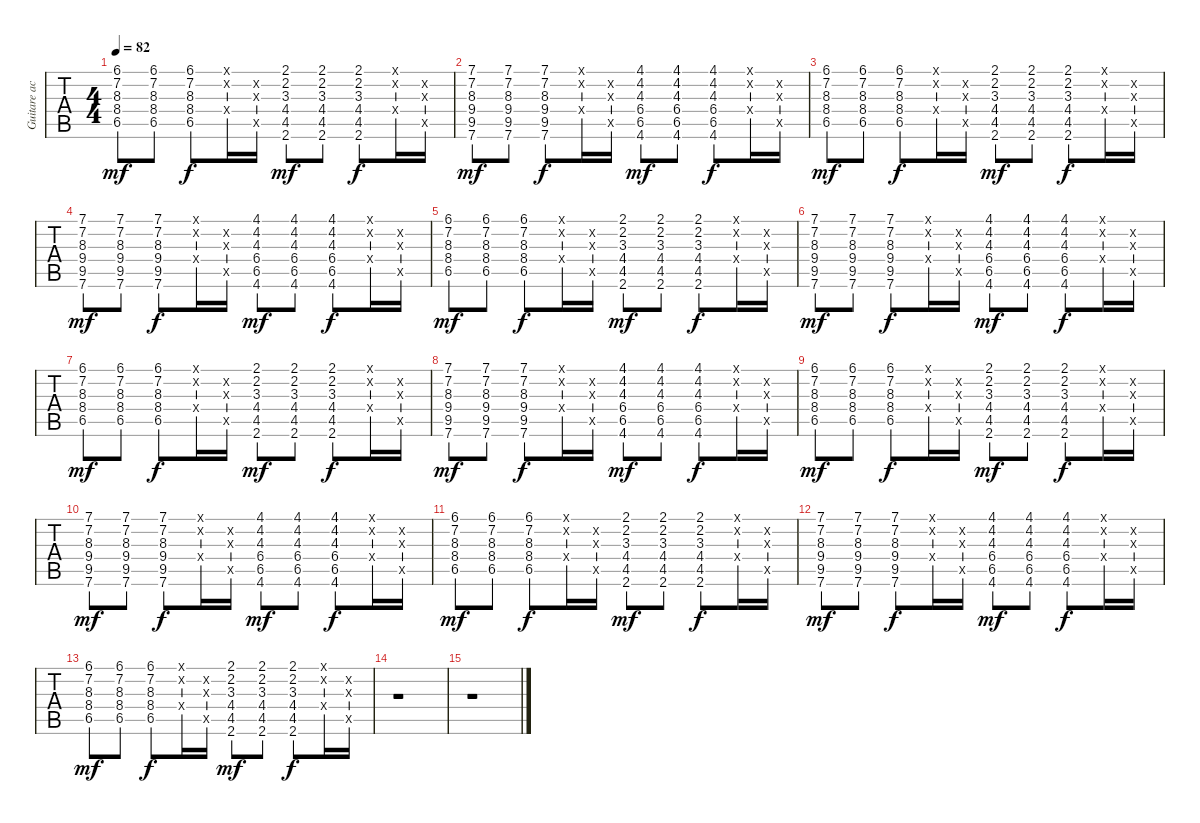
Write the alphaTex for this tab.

\track ("Guitare accoustique" "Guitare ac") {instrument acousticguitarsteel}
\staff {tabs}
\tuning (E4 B3 G3 D3 A2 E2) {hide}
\ts (4 4)
\tempo 82
\clef g2
\ks c
(6.1 7.2 8.3 8.4 6.5).8{dy mf} (6.1 7.2 8.3 8.4 6.5).8 (6.1 7.2 8.3 8.4 6.5).8{dy f} (0.1{x} 0.2{x} 0.4{x}).16 (0.2{x} 0.3{x} 0.5{x}).16 (2.1 2.2 3.3 4.4 4.5 2.6).8{dy mf} (2.1 2.2 3.3 4.4 4.5 2.6).8 (2.1 2.2 3.3 4.4 4.5 2.6).8{dy f} (0.1{x} 0.2{x} 0.4{x}).16 (0.2{x} 0.3{x} 0.5{x}).16 |
(7.1 7.2 8.3 9.4 9.5 7.6).8{dy mf} (7.1 7.2 8.3 9.4 9.5 7.6).8 (7.1 7.2 8.3 9.4 9.5 7.6).8{dy f} (0.1{x} 0.2{x} 0.4{x}).16 (0.2{x} 0.3{x} 0.5{x}).16 (4.1 4.2 4.3 6.4 6.5 4.6).8{dy mf} (4.1 4.2 4.3 6.4 6.5 4.6).8 (4.1 4.2 4.3 6.4 6.5 4.6).8{dy f} (0.1{x} 0.2{x} 0.4{x}).16 (0.2{x} 0.3{x} 0.5{x}).16 |
(6.1 7.2 8.3 8.4 6.5).8{dy mf} (6.1 7.2 8.3 8.4 6.5).8 (6.1 7.2 8.3 8.4 6.5).8{dy f} (0.1{x} 0.2{x} 0.4{x}).16 (0.2{x} 0.3{x} 0.5{x}).16 (2.1 2.2 3.3 4.4 4.5 2.6).8{dy mf} (2.1 2.2 3.3 4.4 4.5 2.6).8 (2.1 2.2 3.3 4.4 4.5 2.6).8{dy f} (0.1{x} 0.2{x} 0.4{x}).16 (0.2{x} 0.3{x} 0.5{x}).16 |
(7.1 7.2 8.3 9.4 9.5 7.6).8{dy mf} (7.1 7.2 8.3 9.4 9.5 7.6).8 (7.1 7.2 8.3 9.4 9.5 7.6).8{dy f} (0.1{x} 0.2{x} 0.4{x}).16 (0.2{x} 0.3{x} 0.5{x}).16 (4.1 4.2 4.3 6.4 6.5 4.6).8{dy mf} (4.1 4.2 4.3 6.4 6.5 4.6).8 (4.1 4.2 4.3 6.4 6.5 4.6).8{dy f} (0.1{x} 0.2{x} 0.4{x}).16 (0.2{x} 0.3{x} 0.5{x}).16 |
(6.1 7.2 8.3 8.4 6.5).8{dy mf} (6.1 7.2 8.3 8.4 6.5).8 (6.1 7.2 8.3 8.4 6.5).8{dy f} (0.1{x} 0.2{x} 0.4{x}).16 (0.2{x} 0.3{x} 0.5{x}).16 (2.1 2.2 3.3 4.4 4.5 2.6).8{dy mf} (2.1 2.2 3.3 4.4 4.5 2.6).8 (2.1 2.2 3.3 4.4 4.5 2.6).8{dy f} (0.1{x} 0.2{x} 0.4{x}).16 (0.2{x} 0.3{x} 0.5{x}).16 |
(7.1 7.2 8.3 9.4 9.5 7.6).8{dy mf} (7.1 7.2 8.3 9.4 9.5 7.6).8 (7.1 7.2 8.3 9.4 9.5 7.6).8{dy f} (0.1{x} 0.2{x} 0.4{x}).16 (0.2{x} 0.3{x} 0.5{x}).16 (4.1 4.2 4.3 6.4 6.5 4.6).8{dy mf} (4.1 4.2 4.3 6.4 6.5 4.6).8 (4.1 4.2 4.3 6.4 6.5 4.6).8{dy f} (0.1{x} 0.2{x} 0.4{x}).16 (0.2{x} 0.3{x} 0.5{x}).16 |
(6.1 7.2 8.3 8.4 6.5).8{dy mf} (6.1 7.2 8.3 8.4 6.5).8 (6.1 7.2 8.3 8.4 6.5).8{dy f} (0.1{x} 0.2{x} 0.4{x}).16 (0.2{x} 0.3{x} 0.5{x}).16 (2.1 2.2 3.3 4.4 4.5 2.6).8{dy mf} (2.1 2.2 3.3 4.4 4.5 2.6).8 (2.1 2.2 3.3 4.4 4.5 2.6).8{dy f} (0.1{x} 0.2{x} 0.4{x}).16 (0.2{x} 0.3{x} 0.5{x}).16 |
(7.1 7.2 8.3 9.4 9.5 7.6).8{dy mf} (7.1 7.2 8.3 9.4 9.5 7.6).8 (7.1 7.2 8.3 9.4 9.5 7.6).8{dy f} (0.1{x} 0.2{x} 0.4{x}).16 (0.2{x} 0.3{x} 0.5{x}).16 (4.1 4.2 4.3 6.4 6.5 4.6).8{dy mf} (4.1 4.2 4.3 6.4 6.5 4.6).8 (4.1 4.2 4.3 6.4 6.5 4.6).8{dy f} (0.1{x} 0.2{x} 0.4{x}).16 (0.2{x} 0.3{x} 0.5{x}).16 |
(6.1 7.2 8.3 8.4 6.5).8{dy mf} (6.1 7.2 8.3 8.4 6.5).8 (6.1 7.2 8.3 8.4 6.5).8{dy f} (0.1{x} 0.2{x} 0.4{x}).16 (0.2{x} 0.3{x} 0.5{x}).16 (2.1 2.2 3.3 4.4 4.5 2.6).8{dy mf} (2.1 2.2 3.3 4.4 4.5 2.6).8 (2.1 2.2 3.3 4.4 4.5 2.6).8{dy f} (0.1{x} 0.2{x} 0.4{x}).16 (0.2{x} 0.3{x} 0.5{x}).16 |
(7.1 7.2 8.3 9.4 9.5 7.6).8{dy mf} (7.1 7.2 8.3 9.4 9.5 7.6).8 (7.1 7.2 8.3 9.4 9.5 7.6).8{dy f} (0.1{x} 0.2{x} 0.4{x}).16 (0.2{x} 0.3{x} 0.5{x}).16 (4.1 4.2 4.3 6.4 6.5 4.6).8{dy mf} (4.1 4.2 4.3 6.4 6.5 4.6).8 (4.1 4.2 4.3 6.4 6.5 4.6).8{dy f} (0.1{x} 0.2{x} 0.4{x}).16 (0.2{x} 0.3{x} 0.5{x}).16 |
(6.1 7.2 8.3 8.4 6.5).8{dy mf} (6.1 7.2 8.3 8.4 6.5).8 (6.1 7.2 8.3 8.4 6.5).8{dy f} (0.1{x} 0.2{x} 0.4{x}).16 (0.2{x} 0.3{x} 0.5{x}).16 (2.1 2.2 3.3 4.4 4.5 2.6).8{dy mf} (2.1 2.2 3.3 4.4 4.5 2.6).8 (2.1 2.2 3.3 4.4 4.5 2.6).8{dy f} (0.1{x} 0.2{x} 0.4{x}).16 (0.2{x} 0.3{x} 0.5{x}).16 |
(7.1 7.2 8.3 9.4 9.5 7.6).8{dy mf} (7.1 7.2 8.3 9.4 9.5 7.6).8 (7.1 7.2 8.3 9.4 9.5 7.6).8{dy f} (0.1{x} 0.2{x} 0.4{x}).16 (0.2{x} 0.3{x} 0.5{x}).16 (4.1 4.2 4.3 6.4 6.5 4.6).8{dy mf} (4.1 4.2 4.3 6.4 6.5 4.6).8 (4.1 4.2 4.3 6.4 6.5 4.6).8{dy f} (0.1{x} 0.2{x} 0.4{x}).16 (0.2{x} 0.3{x} 0.5{x}).16 |
(6.1 7.2 8.3 8.4 6.5).8{dy mf} (6.1 7.2 8.3 8.4 6.5).8 (6.1 7.2 8.3 8.4 6.5).8{dy f} (0.1{x} 0.2{x} 0.4{x}).16 (0.2{x} 0.3{x} 0.5{x}).16 (2.1 2.2 3.3 4.4 4.5 2.6).8{dy mf} (2.1 2.2 3.3 4.4 4.5 2.6).8 (2.1 2.2 3.3 4.4 4.5 2.6).8{dy f} (0.1{x} 0.2{x} 0.4{x}).16 (0.2{x} 0.3{x} 0.5{x}).16 |
r.1 |
r.1
